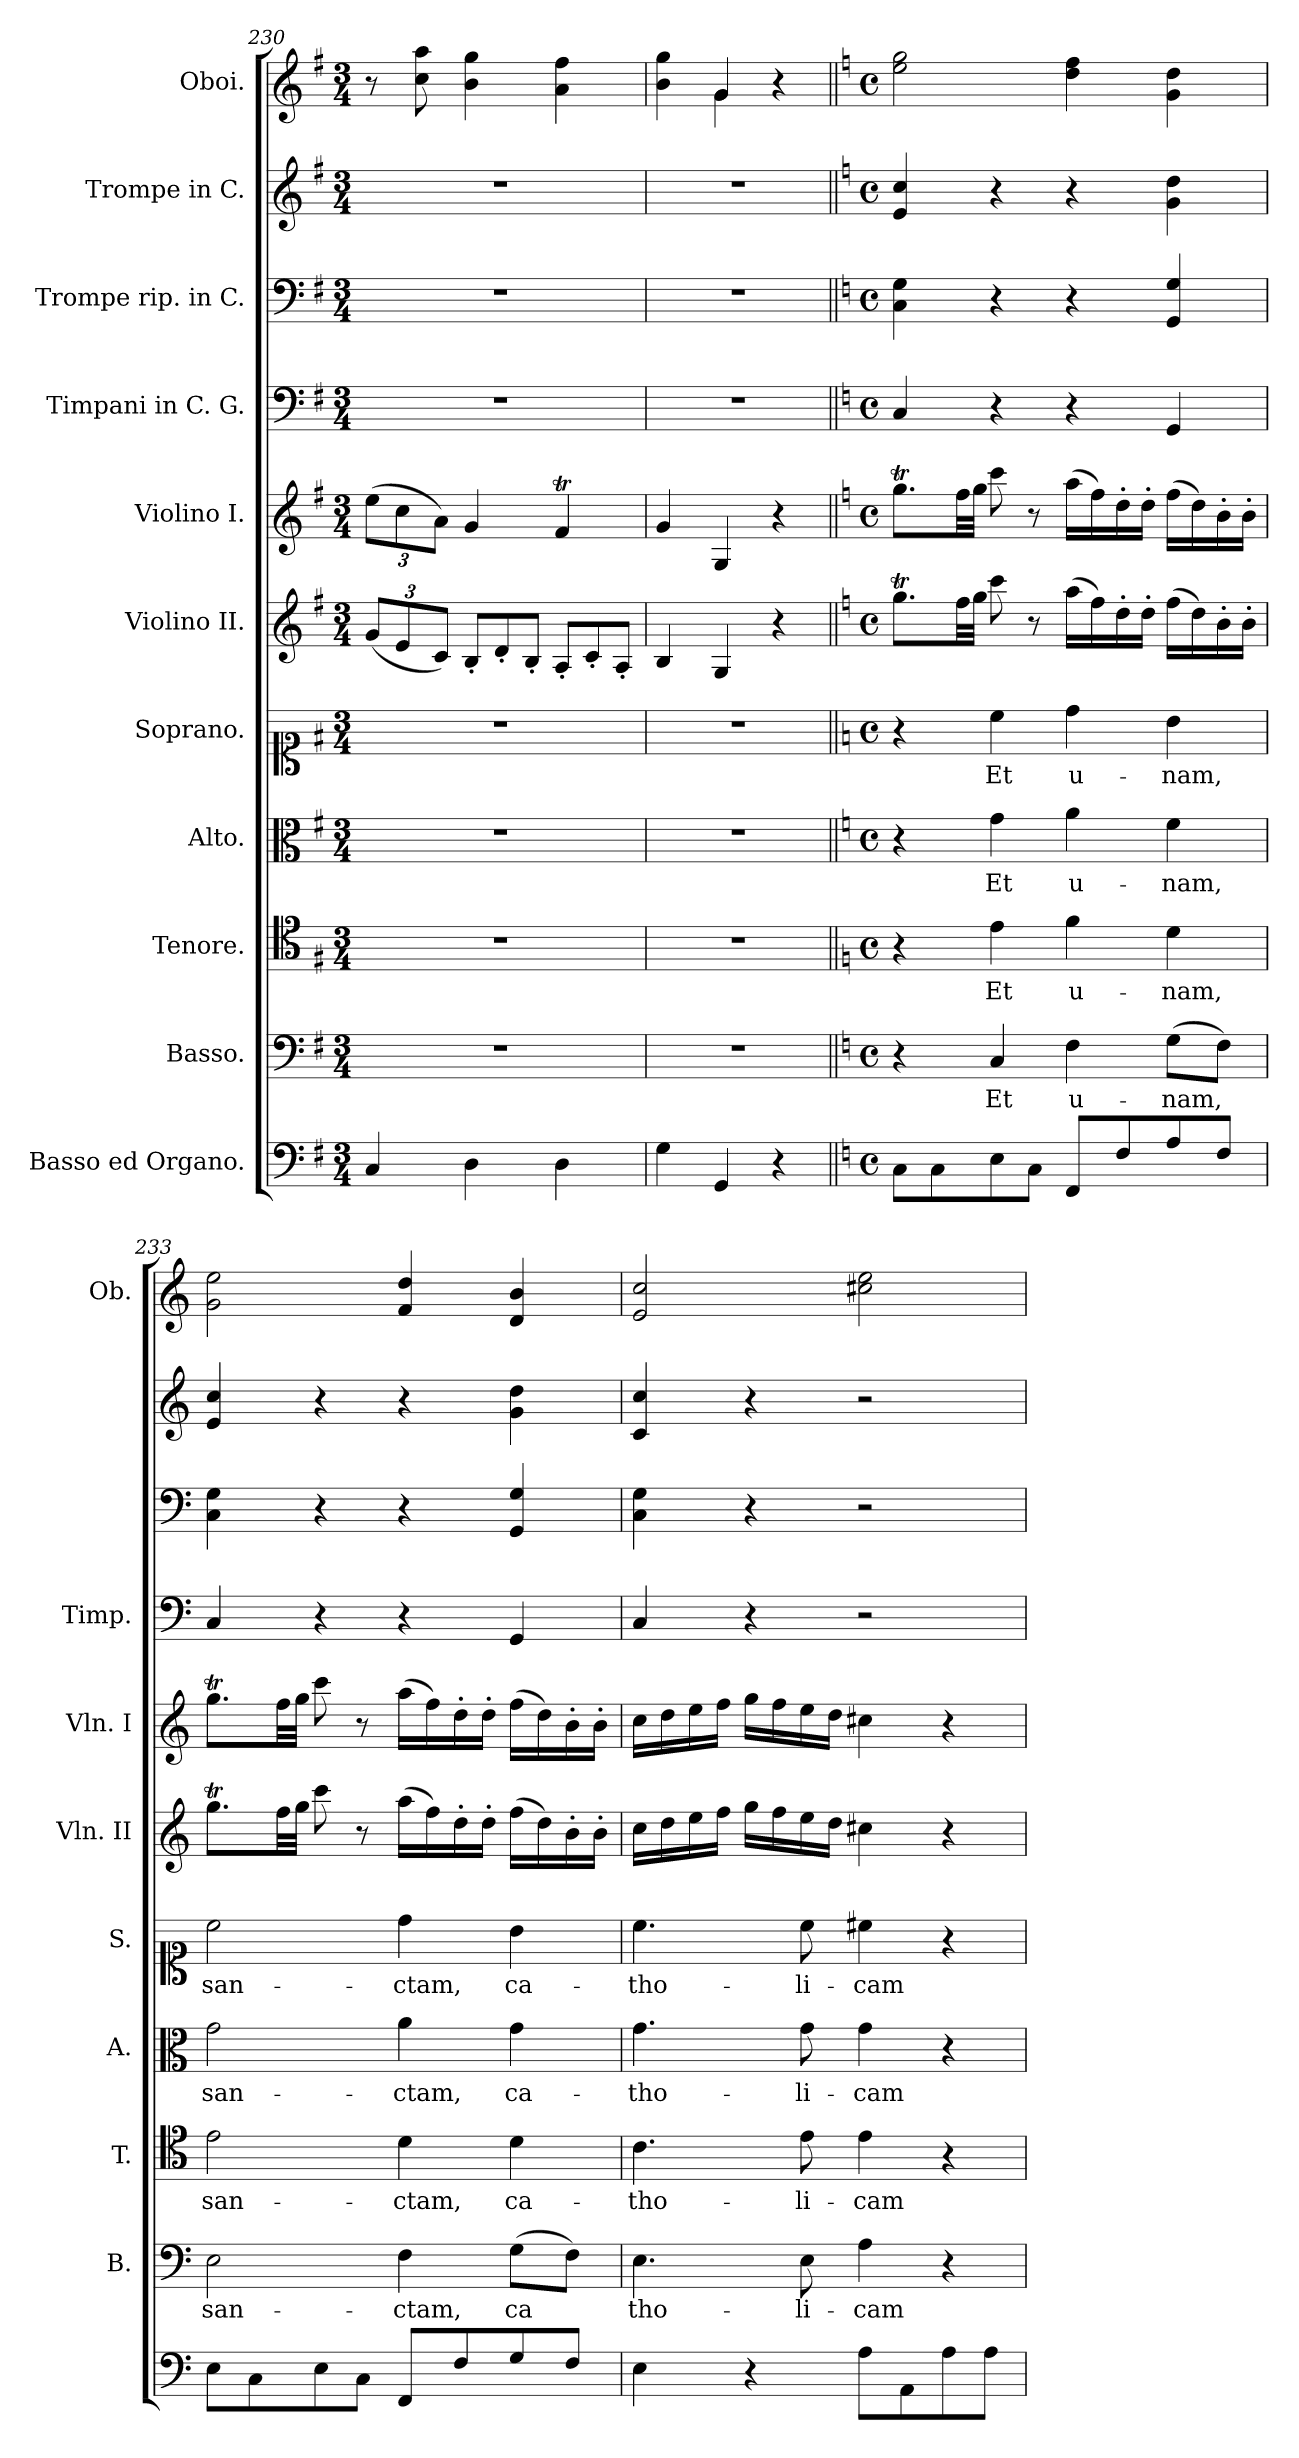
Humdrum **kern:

**kern	**kern	**text	**kern	**text	**kern	**text	**kern	**text	**kern	**kern	**kern	**kern	**kern	**kern
*part11	*part10	*part10	*part9	*part9	*part8	*part8	*part7	*part7	*part6	*part5	*part4	*part3	*part2	*part1
*staff11	*staff10	*staff10	*staff9	*staff9	*staff8	*staff8	*staff7	*staff7	*staff6	*staff5	*staff4	*staff3	*staff2	*staff1
*I"Basso ed  Organo.	*I"Basso.	*	*I"Tenore.	*	*I"Alto.	*	*I"Soprano.	*	*I"Violino II.	*I"Violino I.	*I"Timpani in C. G.	*I"Trompe rip. in C.	*I"Trompe in C.	*I"Oboi.
*	*I'B.	*	*I'T.	*	*I'A.	*	*I'S.	*	*I'Vln. II	*I'Vln. I	*I'Timp.	*	*	*I'Ob.
*clefF4	*clefF4	*	*clefC4	*	*clefC3	*	*clefC1	*	*clefG2	*clefG2	*clefF4	*clefF4	*clefG2	*clefG2
*k[f#]	*k[f#]	*	*k[f#]	*	*k[f#]	*	*k[f#]	*	*k[f#]	*k[f#]	*k[f#]	*k[f#]	*k[f#]	*k[f#]
*M3/4	*M3/4	*	*M3/4	*	*M3/4	*	*M3/4	*	*M3/4	*M3/4	*M3/4	*M3/4	*M3/4	*M3/4
*	*	*	*	*	*	*	*	*	*Xbrackettup	*Xbrackettup	*	*	*	*
=230	=230	=230	=230	=230	=230	=230	=230	=230	=230	=230	=230	=230	=230	=230
4C/	2.r	.	2.r	.	2.r	.	2.r	.	(<12g/L	(>12ee\L	2.r	2.r	2.r	8r
.	.	.	.	.	.	.	.	.	12e/	12cc\	.	.	.	.
.	.	.	.	.	.	.	.	.	.	.	.	.	.	8cc\ 8aa\
.	.	.	.	.	.	.	.	.	12c/J)	12a\J)	.	.	.	.
*	*	*	*	*	*	*	*	*	*Xtuplet	*	*	*	*	*
4D\	.	.	.	.	.	.	.	.	12B'/L	4g/	.	.	.	4b\ 4gg\
.	.	.	.	.	.	.	.	.	12d'/	.	.	.	.	.
.	.	.	.	.	.	.	.	.	12B'/J	.	.	.	.	.
4D\	.	.	.	.	.	.	.	.	12A'/L	4f#t/	.	.	.	4a\ 4ff#\
.	.	.	.	.	.	.	.	.	12c'/	.	.	.	.	.
.	.	.	.	.	.	.	.	.	12A'/J	.	.	.	.	.
=231	=231	=231	=231	=231	=231	=231	=231	=231	=231	=231	=231	=231	=231	=231
*	*	*	*	*	*	*	*	*	*	*	*	*	*	*^
4G\	2.r	.	2.r	.	2.r	.	2.r	.	4B/	4g/	2.r	2.r	2.r	4b\ 4gg\	4ryy
4GG/	.	.	.	.	.	.	.	.	4G/	4G/	.	.	.	4g/	4g\
4r	.	.	.	.	.	.	.	.	4r	4r	.	.	.	4r	4ryy
*	*	*	*	*	*	*	*	*	*	*	*	*	*	*v	*v
!!LO:PB:g=z
=232||	=232||	=232||	=232||	=232||	=232||	=232||	=232||	=232||	=232||	=232||	=232||	=232||	=232||	=232||
*k[]	*k[]	*	*k[]	*	*k[]	*	*k[]	*	*k[]	*k[]	*k[]	*k[]	*k[]	*k[]
*M4/4	*M4/4	*	*M4/4	*	*M4/4	*	*M4/4	*	*M4/4	*M4/4	*M4/4	*M4/4	*M4/4	*M4/4
*met(c)	*met(c)	*	*met(c)	*	*met(c)	*	*met(c)	*	*met(c)	*met(c)	*met(c)	*met(c)	*met(c)	*met(c)
*	*	*	*	*	*	*	*	*	*	*	*	*	*	*^
!	!	!	!	!	!	!	!	!	!	!	!	!	!	!LO:TX:a:B:t=Allegro.	!
*	*	*	*	*	*	*	*	*	*	*	*	*	*	*v	*v
8C\L	4r	.	4r	.	4r	.	4r	.	8.ggT\L	8.ggT\L	4C/	4C\ 4G\	4e/ 4cc/	2ee\ 2gg\
8C\	.	.	.	.	.	.	.	.	.	.	.	.	.	.
.	.	.	.	.	.	.	.	.	32ff\LL	32ff\LL	.	.	.	.
.	.	.	.	.	.	.	.	.	32gg\JJJ	32gg\JJJ	.	.	.	.
!	!	!LO:LY:b	!	!LO:LY:b	!	!LO:LY:b	!	!LO:LY:b	!	!	!	!	!	!
8E\	4C/	Et	4e\	Et	4g\	Et	4cc\	Et	8ccc\	8ccc\	4r	4r	4r	.
8C\J	.	.	.	.	.	.	.	.	8r	8r	.	.	.	.
!	!	!LO:LY:b	!	!LO:LY:b	!	!LO:LY:b	!	!LO:LY:b	!	!	!	!	!	!
8FF/L	4F\	u-	4f\	u-	4a\	u-	4dd\	u-	(>16aa\LL	(>16aa\LL	4r	4r	4r	4dd\ 4ff\
.	.	.	.	.	.	.	.	.	16ff\)	16ff\)	.	.	.	.
8F/	.	.	.	.	.	.	.	.	16dd'\	16dd'\	.	.	.	.
.	.	.	.	.	.	.	.	.	16dd'\JJ	16dd'\JJ	.	.	.	.
!	!	!LO:LY:b	!	!LO:LY:b	!	!LO:LY:b	!	!LO:LY:b	!	!	!	!	!	!
8A/	(>8G\L	-nam,	4d\	-nam,	4f\	-nam,	4b\	-nam,	(>16ff\LL	(>16ff\LL	4GG/	4GG/ 4G/	4g\ 4dd\	4g\ 4dd\
.	.	.	.	.	.	.	.	.	16dd\)	16dd\)	.	.	.	.
8F/J	8F\J)	.	.	.	.	.	.	.	16b'\	16b'\	.	.	.	.
.	.	.	.	.	.	.	.	.	16b'\JJ	16b'\JJ	.	.	.	.
=233	=233	=233	=233	=233	=233	=233	=233	=233	=233	=233	=233	=233	=233	=233
!	!	!LO:LY:b	!	!LO:LY:b	!	!LO:LY:b	!	!LO:LY:b	!	!	!	!	!	!
8E\L	2E\	san-	2e\	san-	2g\	san-	2cc\	san-	8.ggT\L	8.ggT\L	4C/	4C\ 4G\	4e/ 4cc/	2g\ 2ee\
8C\	.	.	.	.	.	.	.	.	.	.	.	.	.	.
.	.	.	.	.	.	.	.	.	32ff\LL	32ff\LL	.	.	.	.
.	.	.	.	.	.	.	.	.	32gg\JJJ	32gg\JJJ	.	.	.	.
8E\	.	.	.	.	.	.	.	.	8ccc\	8ccc\	4r	4r	4r	.
8C\J	.	.	.	.	.	.	.	.	8r	8r	.	.	.	.
!	!	!LO:LY:b	!	!LO:LY:b	!	!LO:LY:b	!	!LO:LY:b	!	!	!	!	!	!
8FF/L	4F\	-ctam,	4d\	-ctam,	4a\	-ctam,	4dd\	-ctam,	(>16aa\LL	(>16aa\LL	4r	4r	4r	4f/ 4dd/
.	.	.	.	.	.	.	.	.	16ff\)	16ff\)	.	.	.	.
8F/	.	.	.	.	.	.	.	.	16dd'\	16dd'\	.	.	.	.
.	.	.	.	.	.	.	.	.	16dd'\JJ	16dd'\JJ	.	.	.	.
!	!	!LO:LY:b	!	!LO:LY:b	!	!LO:LY:b	!	!LO:LY:b	!	!	!	!	!	!
8G/	(>8G\L	-ca	4d\	ca-	4g\	ca-	4b\	ca-	(>16ff\LL	(>16ff\LL	4GG/	4GG/ 4G/	4g\ 4dd\	4d/ 4b/
.	.	.	.	.	.	.	.	.	16dd\)	16dd\)	.	.	.	.
8F/J	8F\J)	.	.	.	.	.	.	.	16b'\	16b'\	.	.	.	.
.	.	.	.	.	.	.	.	.	16b'\JJ	16b'\JJ	.	.	.	.
=234	=234	=234	=234	=234	=234	=234	=234	=234	=234	=234	=234	=234	=234	=234
!	!	!LO:LY:b	!	!LO:LY:b	!	!LO:LY:b	!	!LO:LY:b	!	!	!	!	!	!
4E\	4.E\	tho-	4.c\	-tho-	4.g\	-tho-	4.cc\	-tho-	16cc\LL	16cc\LL	4C/	4C\ 4G\	4c/ 4cc/	2e/ 2cc/
.	.	.	.	.	.	.	.	.	16dd\	16dd\	.	.	.	.
.	.	.	.	.	.	.	.	.	16ee\	16ee\	.	.	.	.
.	.	.	.	.	.	.	.	.	16ff\JJ	16ff\JJ	.	.	.	.
4r	.	.	.	.	.	.	.	.	16gg\LL	16gg\LL	4r	4r	4r	.
.	.	.	.	.	.	.	.	.	16ff\	16ff\	.	.	.	.
!	!	!LO:LY:b	!	!LO:LY:b	!	!LO:LY:b	!	!LO:LY:b	!	!	!	!	!	!
.	8E\	-li-	8e\	-li-	8g\	-li-	8cc\	-li-	16ee\	16ee\	.	.	.	.
.	.	.	.	.	.	.	.	.	16dd\JJ	16dd\JJ	.	.	.	.
!	!	!LO:LY:b	!	!LO:LY:b	!	!LO:LY:b	!	!LO:LY:b	!	!	!	!	!	!
8A\L	4A\	-cam	4e\	-cam	4g\	-cam	4cc#X\	-cam	4cc#X\	4cc#X\	2r	2r	2r	2cc#X\ 2ee\
8AA\	.	.	.	.	.	.	.	.	.	.	.	.	.	.
8A\	4r	.	4r	.	4r	.	4r	.	4r	4r	.	.	.	.
8A\J	.	.	.	.	.	.	.	.	.	.	.	.	.	.
=	=	=	=	=	=	=	=	=	=	=	=	=	=	=
*-	*-	*-	*-	*-	*-	*-	*-	*-	*-	*-	*-	*-	*-	*-
